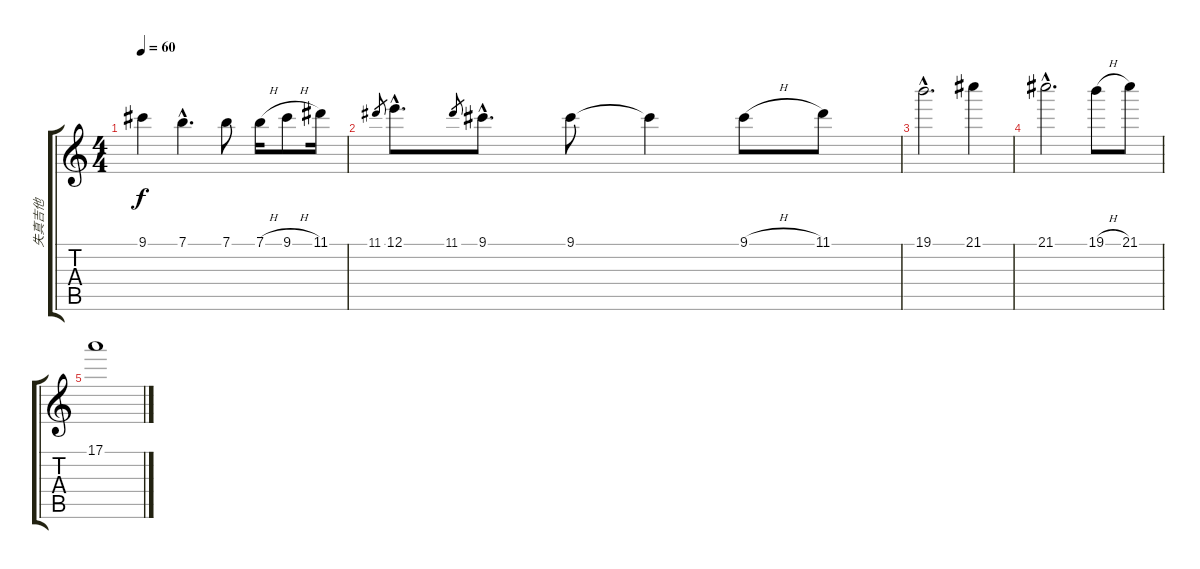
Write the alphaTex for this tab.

\track ("失真吉他" "失真吉他") {instrument overdrivenguitar}
\staff {score tabs}
\tuning (E4 B3 G3 D3 A2 E2) {hide}
\ts (4 4)
\tempo 60
\clef g2
\ks c
9.1.4{dy f volume 11} 7.1{hac}.4{d} 7.1.8 7.1{h}.16 9.1{h}.8 11.1.16 |
11.1.8{gr} 12.1{hac}.8{d volume 8} 11.1.8{gr} 9.1{hac}.8{d} 9.1.8 9.1{t}.4 9.1{h}.8 11.1.8 |
19.1{hac}.2{d volume 6} 21.1.4 |
21.1{hac}.2{d volume 4} 19.1{h}.8 21.1.8 |
17.1.1{volume 2}
